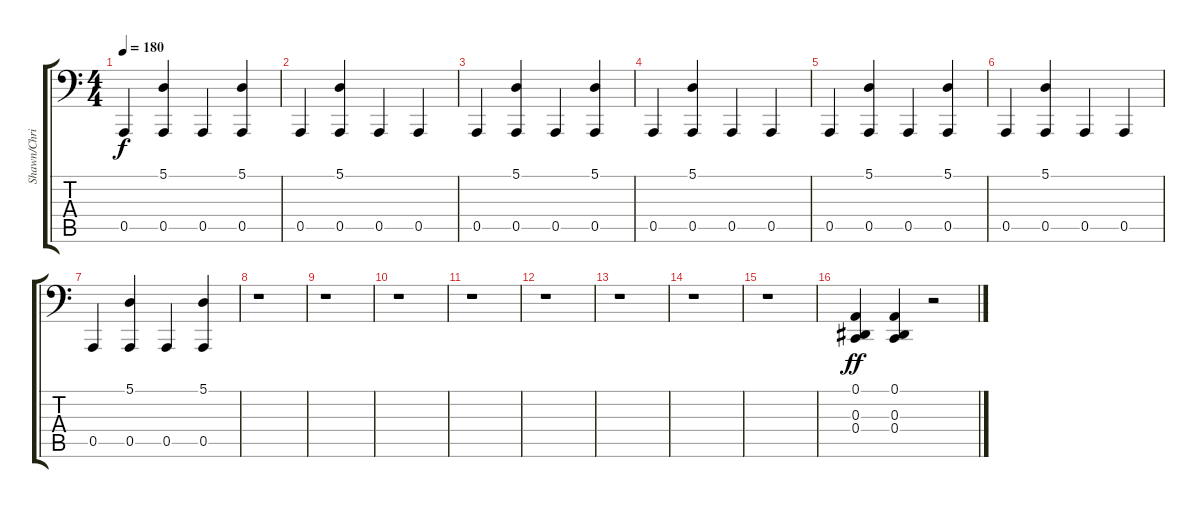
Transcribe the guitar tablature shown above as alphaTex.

\track ("Shawn/Chris" "Shawn/Chri") {instrument melodictom}
\staff {score tabs}
\tuning (A2 Gb2 Eb2 C2 A1 Gb1) {hide}
\ts (4 4)
\tempo 180
\clef f4
\ks c
0.5.4{dy f} (5.1 0.5).4 0.5.4 (5.1 0.5).4 |
0.5.4 (5.1 0.5).4 0.5.4 0.5.4 |
0.5.4 (5.1 0.5).4 0.5.4 (5.1 0.5).4 |
0.5.4 (5.1 0.5).4 0.5.4 0.5.4 |
0.5.4 (5.1 0.5).4 0.5.4 (5.1 0.5).4 |
0.5.4 (5.1 0.5).4 0.5.4 0.5.4 |
0.5.4 (5.1 0.5).4 0.5.4 (5.1 0.5).4 |
r.1 |
r.1 |
r.1 |
r.1 |
r.1 |
r.1 |
r.1 |
r.1 |
(0.1 0.3 0.4).4{dy ff volume 16 instrument melodictom} (0.1 0.3 0.4).4 r.2
